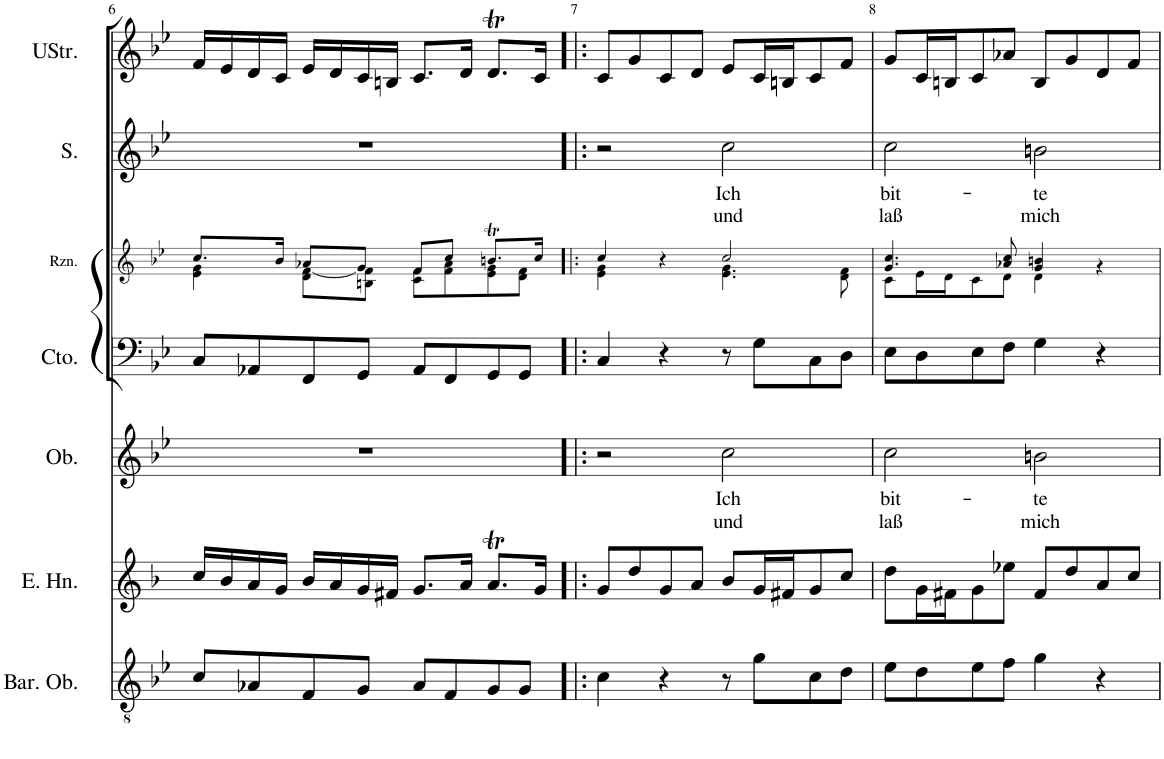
**kern	**kern	**kern	**text	**text	**kern	**kern	**kern	**text	**text	**kern
*part7	*part6	*part5	*part5	*part5	*part4	*part3	*part2	*part2	*part2	*part1
*staff7	*staff6	*staff5	*staff5	*staff5	*staff4	*staff3	*staff2	*staff2	*staff2	*staff1
*I"Baritone Oboe	*I"English Horn	*I"Oboe	*	*	*I"Continuo	*I"Realization	*I"Soprano	*	*	*I"Strings
*I'Bar. Ob.	*I'E. Hn.	*I'Ob.	*	*	*I'Cto.	*I'Rzn.	*I'S.	*	*	*
!!LO:PB:g=z
*clefGv2	*clefG2	*clefG2	*	*	*clefF4	*clefG2	*clefG2	*	*	*clefG2
*	*Trd4c7	*	*	*	*	*	*	*	*	*
*k[b-e-]	*k[b-]	*k[b-e-]	*	*	*k[b-e-]	*k[b-e-]	*k[b-e-]	*	*	*k[b-e-]
*M4/4	*M4/4	*M4/4	*	*	*M4/4	*M4/4	*M4/4	*	*	*M4/4
*met(c)	*met(c)	*met(c)	*	*	*met(c)	*met(c)	*met(c)	*	*	*met(c)
=6	=6	=6	=6	=6	=6	=6	=6	=6	=6	=6
*	*	*	*	*	*	*^	*	*	*	*
8c/L	16cc/LL	1r	.	.	8C/L	8.cc/L	4e-\ 4g\	1r	.	.	16f/LL
.	16b-/	.	.	.	.	.	.	.	.	.	16e-/
8A-X/	16a/	.	.	.	8AA-X/	.	.	.	.	.	16d/
.	16g/JJ	.	.	.	.	16b-/Jk	.	.	.	.	16c/JJ
8F/	16b-/LL	.	.	.	8FF/	8a-X/L	8d\ [8f\L	.	.	.	16e-/LL
.	16a/	.	.	.	.	.	.	.	.	.	16d/
8G/J	16g/	.	.	.	8GG/J	8g/J	8Bn\ 8f\]J	.	.	.	16c/
.	16f#X/JJ	.	.	.	.	.	.	.	.	.	16Bn/JJ
8A-/L	8.g/L	.	.	.	8AA-/L	8f/L	8c\ 8f\L	.	.	.	8.c/L
8F/	.	.	.	.	8FF/	8cc/J	8f\ 8a-\	.	.	.	.
.	16a/Jk	.	.	.	.	.	.	.	.	.	16d/Jk
8G/	8.at/L	.	.	.	8GG/	8.bnt/L	8e-\ 8g\	.	.	.	8.dt/L
8G/J	.	.	.	.	8GG/J	.	8d\ 8f\J	.	.	.	.
.	16g/Jk	.	.	.	.	16cc/Jk	.	.	.	.	16c/Jk
=7!|:	=7!|:	=7!|:	=7!|:	=7!|:	=7!|:	=7!|:	=7!|:	=7!|:	=7!|:	=7!|:	=7!|:
4c\	8g/L	2r	.	.	4C/	4cc/	4e-\ 4g\	2r	.	.	8c/L
.	8dd/	.	.	.	.	.	.	.	.	.	8g/
4r	8g/	.	.	.	4r	4r	4ryy	.	.	.	8c/
.	8a/J	.	.	.	.	.	.	.	.	.	8d/J
!	!	!	!LO:LY:b	!LO:LY:b	!	!	!	!	!LO:LY:b	!LO:LY:b	!
8r	8b-/L	2cc\	Ich	und	8r	2cc/	4.e-\ 4.g\	2cc\	Ich	und	8e-/L
8g\L	16g/L	.	.	.	8G\L	.	.	.	.	.	16c/L
.	16f#X/J	.	.	.	.	.	.	.	.	.	16Bn/J
8c\	8g/	.	.	.	8C\	.	.	.	.	.	8c/
8d\J	8cc/J	.	.	.	8D\J	.	8d\ 8f\	.	.	.	8f/J
=8	=8	=8	=8	=8	=8	=8	=8	=8	=8	=8	=8
!	!	!	!LO:LY:b	!LO:LY:b	!	!	!	!	!LO:LY:b	!LO:LY:b	!
8e-\L	8dd\L	2cc\	bit-	laß	8E-\L	4.g/ 4.cc/	8c\L	2cc\	bit-	laß	8g/L
8d\	16g\L	.	.	.	8D\	.	16e-\L	.	.	.	16c/L
.	16f#X\J	.	.	.	.	.	16d\J	.	.	.	16Bn/J
8e-\	8g\	.	.	.	8E-\	.	8c\	.	.	.	8c/
8f\J	8ee-X\J	.	.	.	8F\J	8a-X/ 8cc/	8d\J	.	.	.	8a-X/J
!	!	!	!LO:LY:b	!LO:LY:b	!	!	!	!	!LO:LY:b	!LO:LY:b	!
4g\	8f#/L	2bn\	-te	mich	4G\	4g/ 4bn/	4d\	2bn\	-te	mich	8B/L
.	8dd/	.	.	.	.	.	.	.	.	.	8g/
4r	8a/	.	.	.	4r	4ryy	4r	.	.	.	8d/
.	8cc/J	.	.	.	.	.	.	.	.	.	8f/J
*	*	*	*	*	*	*v	*v	*	*	*	*
=	=	=	=	=	=	=	=	=	=	=
*-	*-	*-	*-	*-	*-	*-	*-	*-	*-	*-
